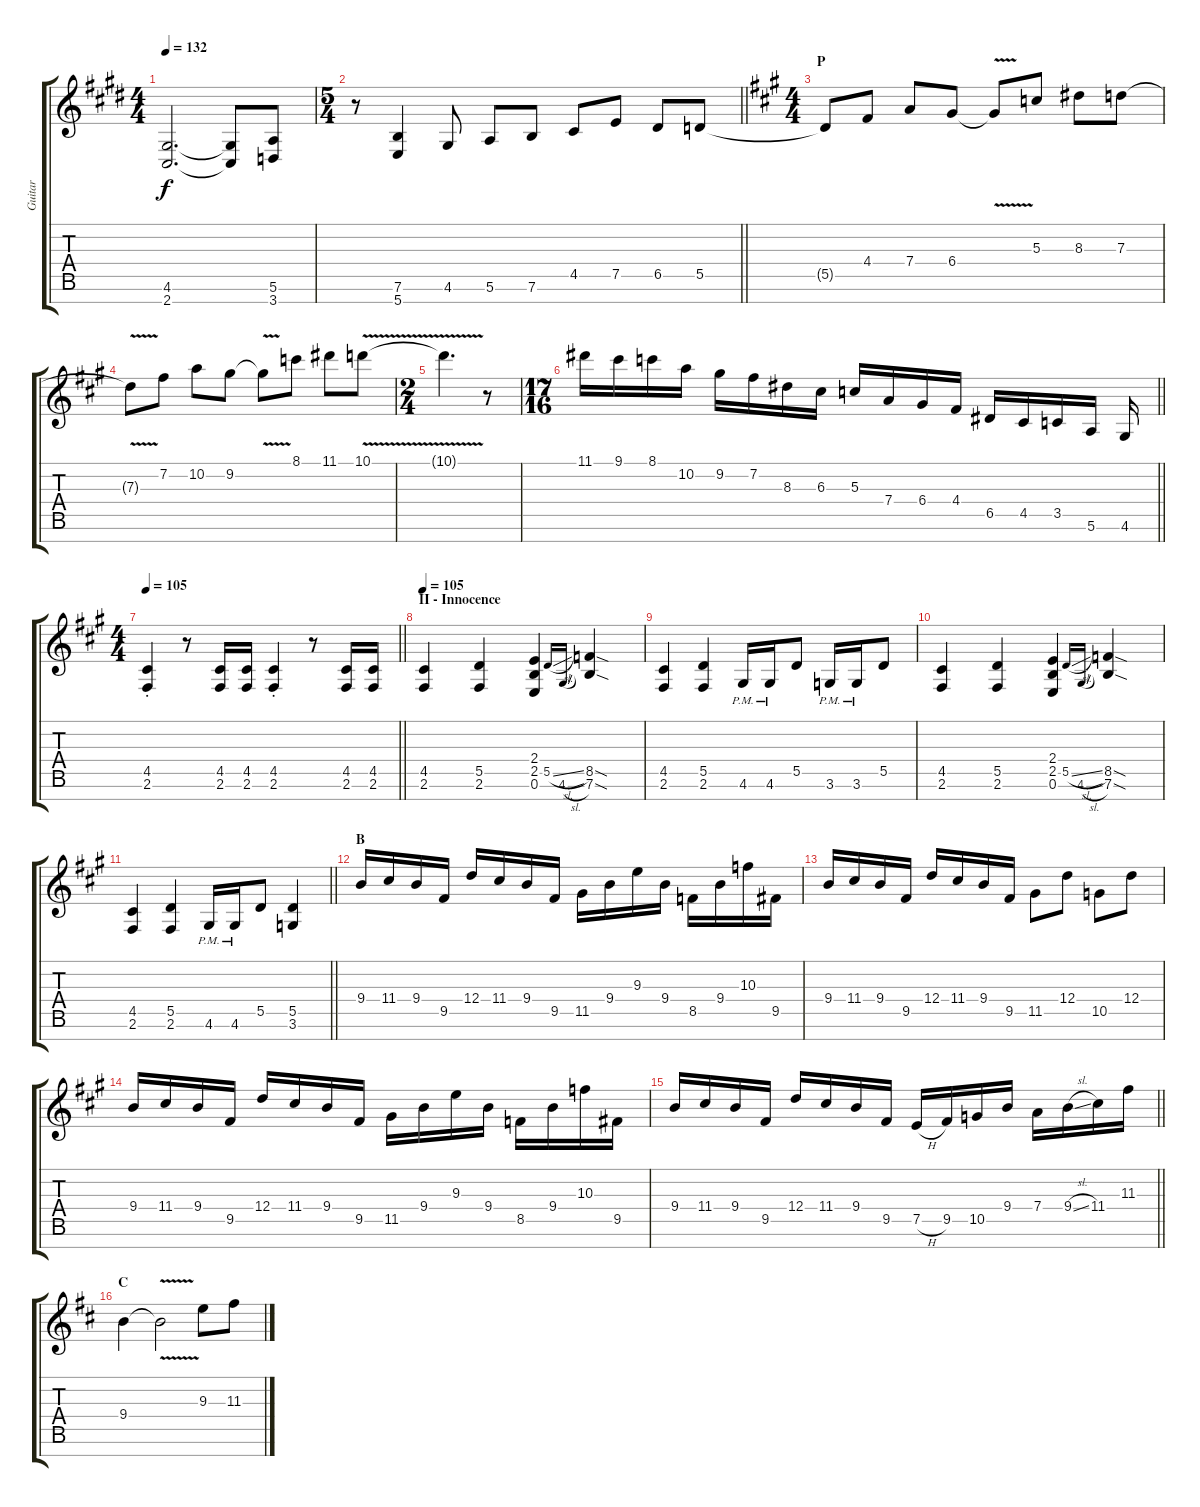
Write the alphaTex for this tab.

\track ("Guitar" "Guitar") {instrument acousticguitarsteel}
\staff {score tabs}
\tuning (E4 B3 G3 D3 A2 E2 B1) {hide}
\ts (4 4)
\tempo 132
\clef g2
\ks e
(4.6 2.7).2{d dy f} (4.6{t} 2.7{t}).8 (5.6 3.7).8 |
\ts (5 4)
\barLineRight lightlight
r.8 (7.6 5.7).4 4.6.8 5.6.8 7.6.8 4.5.8 7.5.8 6.5.8 5.5.8 |
\ts (4 4)
\section ("" "P")
\ks f#minor
5.5{t}.8 4.4.8 7.4.8 6.4.8 6.4{v t}.8 5.3.8 8.3.8 7.3.8 |
7.3{v t}.8 7.2.8 10.2.8 9.2.8 9.2{v t}.8 8.1.8 11.1.8 10.1{v}.8 |
\ts (2 4)
10.1{t}.4{d} r.8 |
\ts (17 16)
\barLineRight lightlight
11.1.16 9.1.16 8.1.16 10.2.16 9.2.16 7.2.16 8.3.16 6.3.16 5.3.16 7.4.16 6.4.16 4.4.16 6.5.16 4.5.16 3.5.16 5.6.16 4.6.16 |
\ts (4 4)
\tempo 105
\barLineRight lightlight
(4.5{st} 2.6{st}).4 r.8 (4.5 2.6).16 (4.5 2.6).16 (4.5{st} 2.6{st}).4 r.8 (4.5 2.6).16 (4.5 2.6).16 |
\section ("" "II - Innocence")
\tempo 105
(4.5 2.6).4 (5.5 2.6).4 (2.4 2.5 0.6).4 5.5{sl}.16{gr onbeat} 4.6{sl}.16{gr onbeat} (8.5{sod} 7.6{sod}).4 |
(4.5 2.6).4 (5.5 2.6).4 4.6{pm}.16 4.6{pm}.16 5.5.8 3.6{pm}.16 3.6{pm}.16 5.5.8 |
(4.5 2.6).4 (5.5 2.6).4 (2.4 2.5 0.6).4 5.5{sl}.16{gr onbeat} 4.6{sl}.16{gr onbeat} (8.5{sod} 7.6{sod}).4 |
\barLineRight lightlight
(4.5 2.6).4 (5.5 2.6).4 4.6{pm}.16 4.6{pm}.16 5.5.8 (5.5 3.6).4 |
\section ("" "B")
9.4.16 11.4.16 9.4.16 9.5.16 12.4.16 11.4.16 9.4.16 9.5.16 11.5.16 9.4.16 9.3.16 9.4.16 8.5.16 9.4.16 10.3.16 9.5.16 |
9.4.16 11.4.16 9.4.16 9.5.16 12.4.16 11.4.16 9.4.16 9.5.16 11.5.8 12.4.8 10.5.8 12.4.8 |
9.4.16 11.4.16 9.4.16 9.5.16 12.4.16 11.4.16 9.4.16 9.5.16 11.5.16 9.4.16 9.3.16 9.4.16 8.5.16 9.4.16 10.3.16 9.5.16 |
\barLineRight lightlight
9.4.16 11.4.16 9.4.16 9.5.16 12.4.16 11.4.16 9.4.16 9.5.16 7.5{h}.16 9.5.16 10.5.16 9.4.16 7.4.16 9.4{sl}.16 11.4.16 11.3.16 |
\section ("" "C")
\ks bminor
9.4.4 9.4{v t}.2 9.3.8 11.3.8
